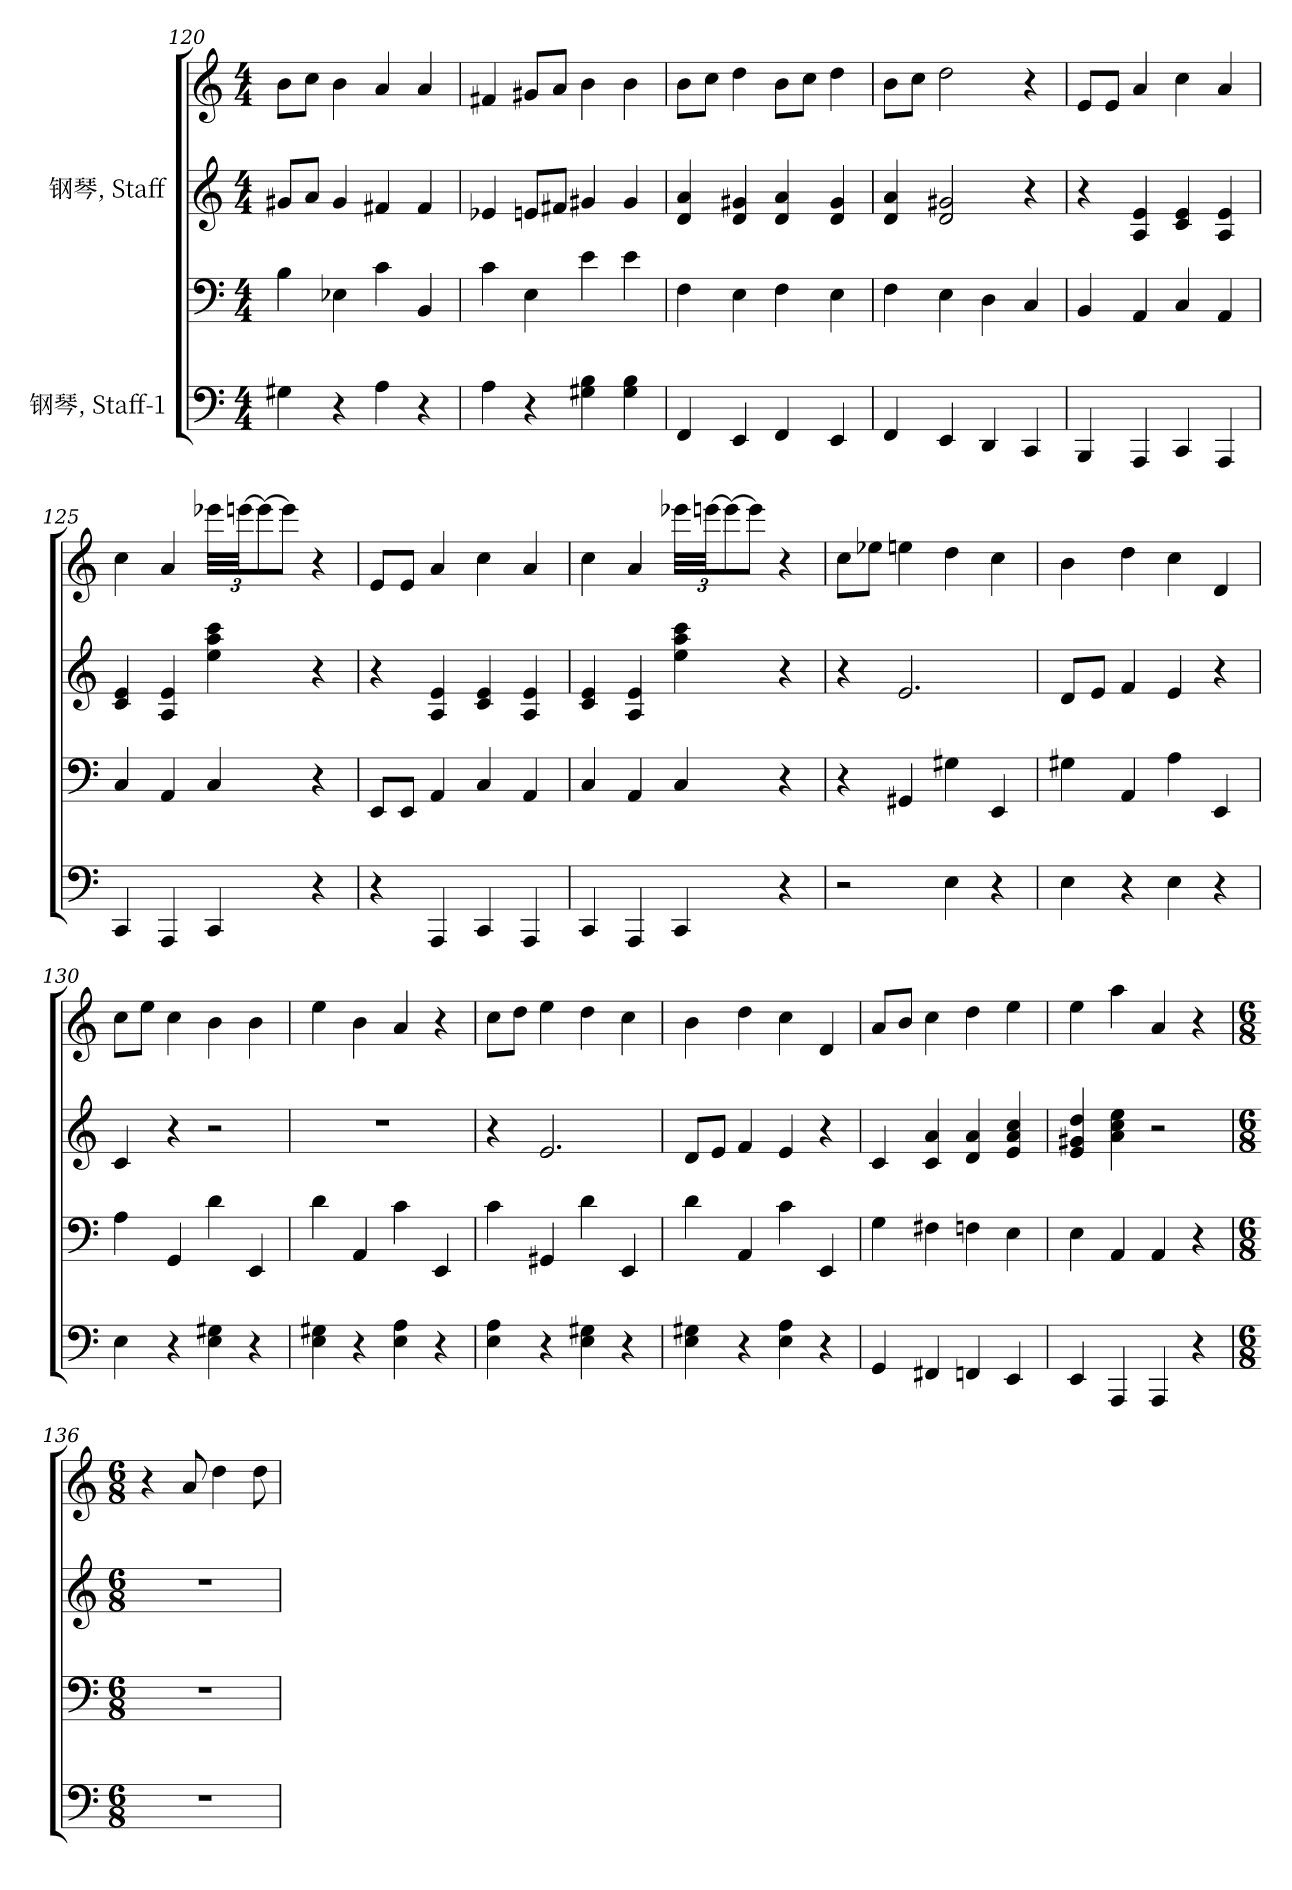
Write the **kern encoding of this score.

**kern	**kern	**kern	**kern
*part2	*part2	*part1	*part1
*staff4	*staff3	*staff2	*staff1
*I"钢琴, Staff-1	*	*I"钢琴, Staff	*
*clefF4	*clefF4	*clefG2	*clefG2
*k[]	*k[]	*k[]	*k[]
*M4/4	*M4/4	*M4/4	*M4/4
=120	=120	=120	=120
4G#X\	4B\	8g#X/L	8b\L
.	.	8a/J	8cc\J
4r	4E-X\	4g#/	4b\
4A\	4c\	4f#X/	4a/
4r	4BB/	4f#/	4a/
!!LO:PB:g=z
=121	=121	=121	=121
4A\	4c\	4e-X/	4f#X/
4r	4E\	8en/L	8g#X/L
.	.	8f#X/J	8a/J
4G#X\ 4B\	4e\	4g#X/	4b\
4G#\ 4B\	4e\	4g#/	4b\
=122	=122	=122	=122
4FF/	4F\	4d/ 4a/	8b\L
.	.	.	8cc\J
4EE/	4E\	4d/ 4g#X/	4dd\
4FF/	4F\	4d/ 4a/	8b\L
.	.	.	8cc\J
4EE/	4E\	4d/ 4g#/	4dd\
=123	=123	=123	=123
4FF/	4F\	4d/ 4a/	8b\L
.	.	.	8cc\J
4EE/	4E\	2d/ 2g#X/	2dd\
4DD/	4D\	.	.
4CC/	4C/	4r	4r
=124	=124	=124	=124
4BBB/	4BB/	4r	8e/L
.	.	.	8e/J
4AAA/	4AA/	4A/ 4e/	4a/
4CC/	4C/	4c/ 4e/	4cc\
4AAA/	4AA/	4A/ 4e/	4a/
=125	=125	=125	=125
4CC/	4C/	4c/ 4e/	4cc\
4AAA/	4AA/	4A/ 4e/	4a/
*	*	*	*Xbrackettup
4CC/	4C/	4ee\ 4aa\ 4ccc\	48eee-X\LLL
.	.	.	[48eeen\JJ
.	.	.	12eee\_
.	.	.	8eee\J]
4r	4r	4r	4r
!!LO:LB:g=z
=126	=126	=126	=126
4r	8EE/L	4r	8e/L
.	8EE/J	.	8e/J
4AAA/	4AA/	4A/ 4e/	4a/
4CC/	4C/	4c/ 4e/	4cc\
4AAA/	4AA/	4A/ 4e/	4a/
=127	=127	=127	=127
4CC/	4C/	4c/ 4e/	4cc\
4AAA/	4AA/	4A/ 4e/	4a/
4CC/	4C/	4ee\ 4aa\ 4ccc\	48eee-X\LLL
.	.	.	[48eeen\JJ
.	.	.	12eee\_
.	.	.	8eee\J]
4r	4r	4r	4r
=128	=128	=128	=128
2r	4r	4r	8cc\L
.	.	.	8ee-X\J
.	4GG#X/	2.e/	4een\
4E\	4G#X\	.	4dd\
4r	4EE/	.	4cc\
=129	=129	=129	=129
4E\	4G#X\	8d/L	4b\
.	.	8e/J	.
4r	4AA/	4f/	4dd\
4E\	4A\	4e/	4cc\
4r	4EE/	4r	4d/
=130	=130	=130	=130
4E\	4A\	4c/	8cc\L
.	.	.	8ee\J
4r	4GG/	4r	4cc\
4E\ 4G#X\	4d\	2r	4b\
4r	4EE/	.	4b\
=131	=131	=131	=131
4E\ 4G#X\	4d\	1r	4ee\
4r	4AA/	.	4b\
4E\ 4A\	4c\	.	4a/
4r	4EE/	.	4r
!!LO:LB:g=z
=132	=132	=132	=132
4E\ 4A\	4c\	4r	8cc\L
.	.	.	8dd\J
4r	4GG#X/	2.e/	4ee\
4E\ 4G#X\	4d\	.	4dd\
4r	4EE/	.	4cc\
=133	=133	=133	=133
4E\ 4G#X\	4d\	8d/L	4b\
.	.	8e/J	.
4r	4AA/	4f/	4dd\
4E\ 4A\	4c\	4e/	4cc\
4r	4EE/	4r	4d/
=134	=134	=134	=134
4GG/	4G\	4c/	8a/L
.	.	.	8b/J
4FF#X/	4F#X\	4c/ 4a/	4cc\
4FFn/	4Fn\	4d/ 4a/	4dd\
4EE/	4E\	4e/ 4a/ 4cc/	4ee\
=135	=135	=135	=135
4EE/	4E\	4e/ 4g#X/ 4dd/	4ee\
4AAA/	4AA/	4a\ 4cc\ 4ee\	4aa\
4AAA/	4AA/	2r	4a/
4r	4r	.	4r
=136	=136	=136	=136
*M6/8	*M6/8	*M6/8	*M6/8
2.r	2.r	2.r	4r
*	*	*	*MM120
.	.	.	8a/
.	.	.	4dd\
.	.	.	8dd\
=	=	=	=
*-	*-	*-	*-
